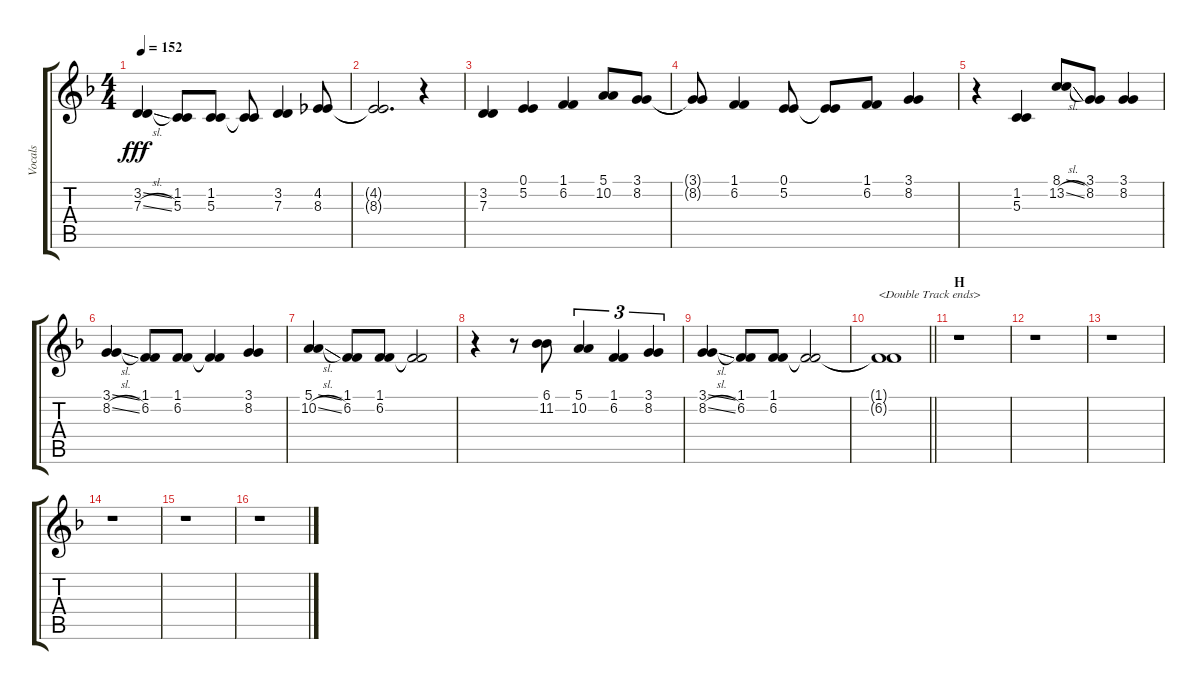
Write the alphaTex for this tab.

\track ("Vocals" "Vocals") {instrument voiceoohs}
\staff {score tabs}
\tuning (E4 B3 G3 D3 A2 E2) {hide}
\ts (4 4)
\tempo 152
\clef g2
\ks f
(3.2{sl} 7.3{sl}).4{dy fff} (1.2 5.3).8 (1.2 5.3).8 (1.2{t} 5.3{t}).8 (3.2 7.3).4 (4.2 8.3).8 |
(4.2{t} 8.3{t}).2{d} r.4 |
(3.2 7.3).4 (0.1 5.2).4 (1.1 6.2).4 (5.1 10.2).8 (3.1 8.2).8 |
(3.1{t} 8.2{t}).8 (1.1 6.2).4 (0.1 5.2).8 (0.1{t} 5.2{t}).8 (1.1 6.2).8 (3.1 8.2).4 |
r.4 (1.2 5.3).4 (8.1{sl} 13.2{sl}).8 (3.1 8.2).8 (3.1 8.2).4 |
(3.1{sl} 8.2{sl}).4 (1.1 6.2).8 (1.1 6.2).8 (1.1{t} 6.2{t}).4 (3.1 8.2).4 |
(5.1{sl} 10.2{sl}).4 (1.1 6.2).8 (1.1 6.2).8 (1.1{t} 6.2{t}).2 |
r.4 r.8 (6.1 11.2).8 (5.1 10.2).4{tu (3 2)} (1.1 6.2).4{tu (3 2)} (3.1 8.2).4{tu (3 2)} |
(3.1{sl} 8.2{sl}).4 (1.1 6.2).8 (1.1 6.2).8 (1.1{t} 6.2{t}).2 |
\barLineRight lightlight
(1.1{t} 6.2{t}).1{txt "<Double Track ends>"} |
\section ("" "H")
r.1 |
r.1 |
r.1 |
r.1 |
r.1 |
r.1
